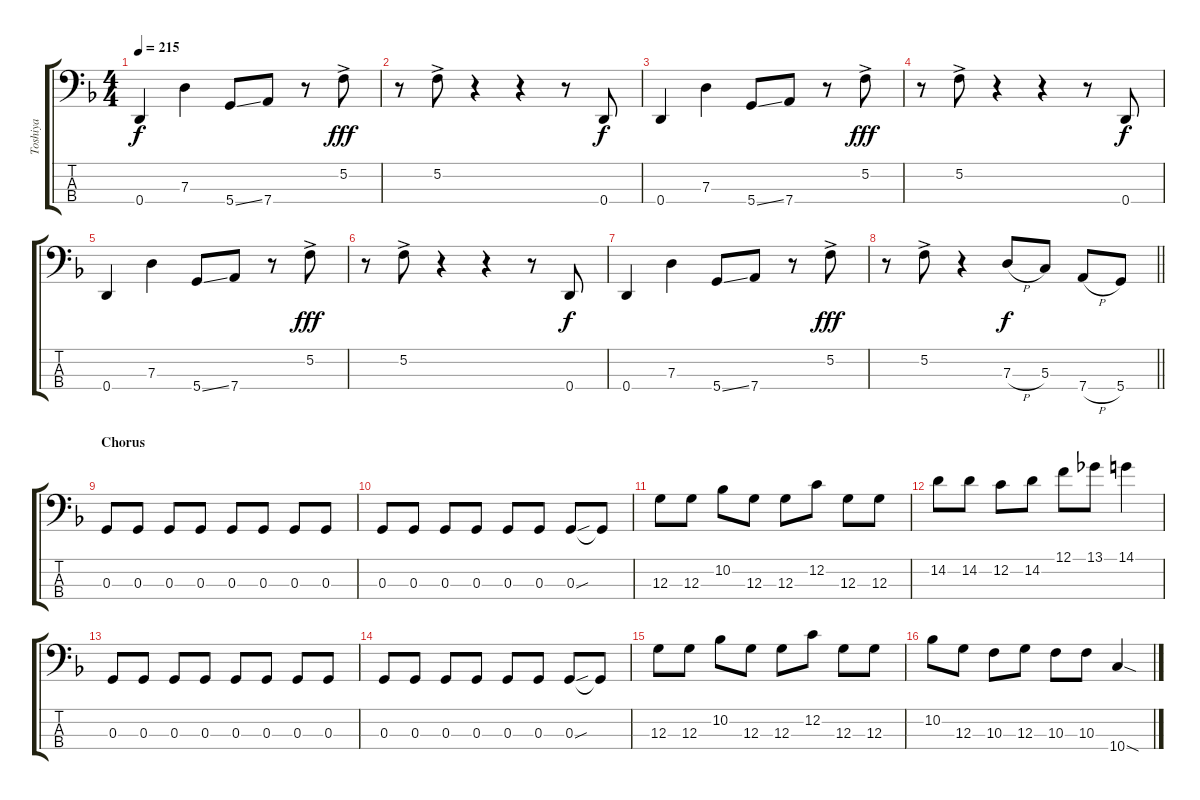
\track ("Toshiya" "Toshiya") {instrument electricbasspick}
\staff {score tabs}
\tuning (F2 C2 G1 D1) {hide}
\ts (4 4)
\tempo 215
\clef f4
\ks f
0.4.4{dy f} 7.3.4 5.4{ss}.8 7.4.8 r.8 5.2{ac}.8{dy fff} |
r.8 5.2{ac}.8 r.4 r.4 r.8 0.4.8{dy f} |
0.4.4 7.3.4 5.4{ss}.8 7.4.8 r.8 5.2{ac}.8{dy fff} |
r.8 5.2{ac}.8 r.4 r.4 r.8 0.4.8{dy f} |
0.4.4 7.3.4 5.4{ss}.8 7.4.8 r.8 5.2{ac}.8{dy fff} |
r.8 5.2{ac}.8 r.4 r.4 r.8 0.4.8{dy f} |
0.4.4 7.3.4 5.4{ss}.8 7.4.8 r.8 5.2{ac}.8{dy fff} |
\barLineRight lightlight
r.8 5.2{ac}.8 r.4 7.3{h}.8{dy f} 5.3.8 7.4{h}.8 5.4.8 |
\section ("" "Chorus")
0.3.8 0.3.8 0.3.8 0.3.8 0.3.8 0.3.8 0.3.8 0.3.8 |
0.3.8 0.3.8 0.3.8 0.3.8 0.3.8 0.3.8 0.3{sou}.8 0.3{t}.8 |
12.3.8 12.3.8 10.2.8 12.3.8 12.3.8 12.2.8 12.3.8 12.3.8 |
14.2.8 14.2.8 12.2.8 14.2.8 12.1.8 13.1.8 14.1.4 |
0.3.8 0.3.8 0.3.8 0.3.8 0.3.8 0.3.8 0.3.8 0.3.8 |
0.3.8 0.3.8 0.3.8 0.3.8 0.3.8 0.3.8 0.3{sou}.8 0.3{t}.8 |
12.3.8 12.3.8 10.2.8 12.3.8 12.3.8 12.2.8 12.3.8 12.3.8 |
10.2.8 12.3.8 10.3.8 12.3.8 10.3.8 10.3.8 10.4{sod}.4
